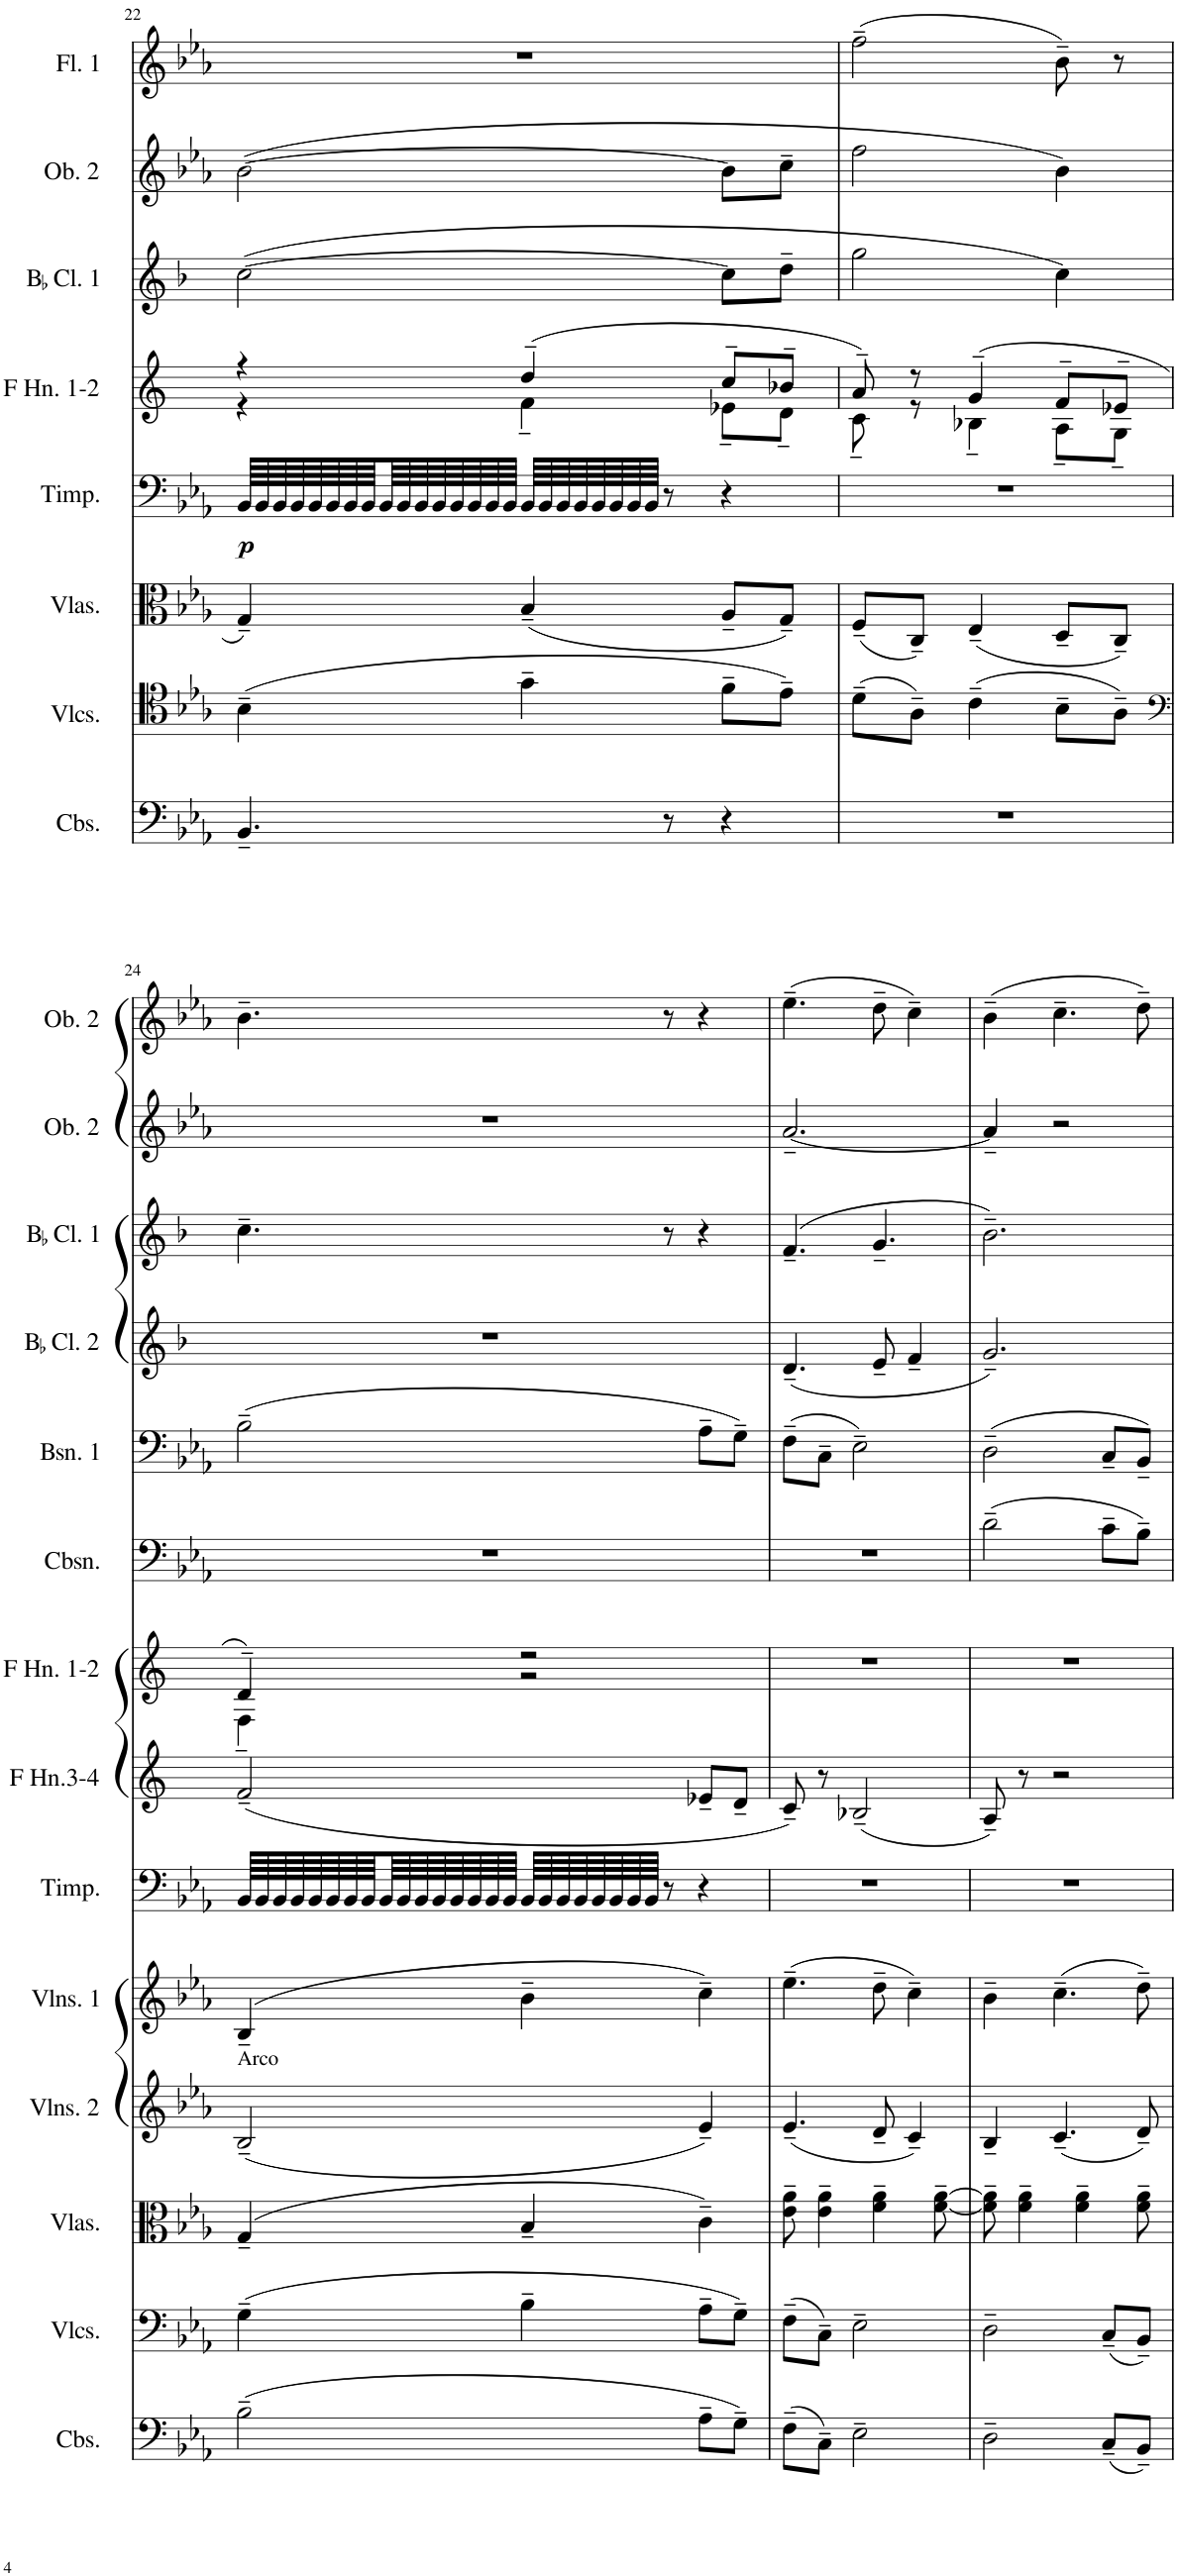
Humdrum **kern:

**kern	**kern	**kern	**kern	**kern	**kern	**dynam	**kern	**kern	**kern	**kern	**kern	**kern	**kern	**kern	**kern
*part15	*part14	*part13	*part12	*part11	*part10	*part10	*part9	*part8	*part7	*part6	*part5	*part4	*part3	*part2	*part1
*staff15	*staff14	*staff13	*staff12	*staff11	*staff10	*staff10	*staff9	*staff8	*staff7	*staff6	*staff5	*staff4	*staff3	*staff2	*staff1
*I"Contrabasses	*I"Violoncellos	*I"Violas	*I"Violins 2	*I"Violins 1	*I"Timpani	*	*I"F Horns 3-4	*I"F Horns 1-2	*I"Contrabasson	*I"Bassoon 1	*I"BaccidentalFlat Clarinet 2	*I"BaccidentalFlat Clarinet 1	*I"Oboe 2	*I"Oboe 1	*I"Flute 1
*I'Cbs.	*I'Vlcs.	*I'Vlas.	*I'Vlns. 2	*I'Vlns. 1	*I'Timp.	*	*I'F Hn.3-4	*I'F Hn. 1-2	*I'Cbsn.	*I'Bsn. 1	*I'BaccidentalFlat Cl. 2	*I'BaccidentalFlat Cl. 1	*I'Ob. 2	*I'Ob. 2	*I'Fl. 1
!!LO:PB:g=z
*clefF4	*clefC4	*clefC3	*clefG2	*clefG2	*clefF4	*	*clefG2	*clefG2	*clefF4	*clefF4	*clefG2	*clefG2	*clefG2	*clefG2	*clefG2
*Trd7c12	*	*	*	*	*	*	*Trd4c7	*Trd4c7	*Trd7c12	*	*Trd1c2	*Trd1c2	*	*	*
*k[b-e-a-]	*k[b-e-a-]	*k[b-e-a-]	*k[b-e-a-]	*k[b-e-a-]	*k[b-e-a-]	*	*k[]	*k[]	*k[b-e-a-]	*k[b-e-a-]	*k[b-]	*k[b-]	*k[b-e-a-]	*k[b-e-a-]	*k[b-e-a-]
*M3/4	*M3/4	*M3/4	*M3/4	*M3/4	*M3/4	*	*M3/4	*M3/4	*M3/4	*M3/4	*M3/4	*M3/4	*M3/4	*M3/4	*M3/4
=22	=22	=22	=22	=22	=22	=22	=22	=22	=22	=22	=22	=22	=22	=22	=22
*	*	*	*	*	*	*	*	*^	*	*	*	*	*	*	*
!	!	!	!	!	!	!LO:DY:b	!	!	!	!	!	!	!	!	!	!
4.BB-~/	(4B-~\	4G~/	2.r	2.r	64BB-/LLLL	p	2.r	4r	4r	2.r	2.r	2.r	([2cc\	2.r	([2b-\	2.r
.	.	.	.	.	64BB-/	.	.	.	.	.	.	.	.	.	.	.
.	.	.	.	.	64BB-/	.	.	.	.	.	.	.	.	.	.	.
.	.	.	.	.	64BB-/	.	.	.	.	.	.	.	.	.	.	.
.	.	.	.	.	64BB-/	.	.	.	.	.	.	.	.	.	.	.
.	.	.	.	.	64BB-/	.	.	.	.	.	.	.	.	.	.	.
.	.	.	.	.	64BB-/	.	.	.	.	.	.	.	.	.	.	.
.	.	.	.	.	64BB-/	.	.	.	.	.	.	.	.	.	.	.
.	.	.	.	.	64BB-/	.	.	.	.	.	.	.	.	.	.	.
.	.	.	.	.	64BB-/	.	.	.	.	.	.	.	.	.	.	.
.	.	.	.	.	64BB-/	.	.	.	.	.	.	.	.	.	.	.
.	.	.	.	.	64BB-/	.	.	.	.	.	.	.	.	.	.	.
.	.	.	.	.	64BB-/	.	.	.	.	.	.	.	.	.	.	.
.	.	.	.	.	64BB-/	.	.	.	.	.	.	.	.	.	.	.
.	.	.	.	.	64BB-/	.	.	.	.	.	.	.	.	.	.	.
.	.	.	.	.	64BB-/JJJJ	.	.	.	.	.	.	.	.	.	.	.
.	4g~\	(4B-~/	.	.	64BB-/LLLL	.	.	(4dd~/	4f~\	.	.	.	.	.	.	.
.	.	.	.	.	64BB-/	.	.	.	.	.	.	.	.	.	.	.
.	.	.	.	.	64BB-/	.	.	.	.	.	.	.	.	.	.	.
.	.	.	.	.	64BB-/	.	.	.	.	.	.	.	.	.	.	.
.	.	.	.	.	64BB-/	.	.	.	.	.	.	.	.	.	.	.
.	.	.	.	.	64BB-/	.	.	.	.	.	.	.	.	.	.	.
.	.	.	.	.	64BB-/	.	.	.	.	.	.	.	.	.	.	.
.	.	.	.	.	64BB-/JJJJ	.	.	.	.	.	.	.	.	.	.	.
8r	.	.	.	.	8r	.	.	.	.	.	.	.	.	.	.	.
4r	8f~\L	8A-~/L	.	.	4r	.	.	8cc~/L	8e-X~\L	.	.	.	8cc\L]	.	8b-\L]	.
.	8e-~\J)	8G~/J)	.	.	.	.	.	8b-X~/J	8d~\J	.	.	.	8dd~\J	.	8cc~\J	.
=23	=23	=23	=23	=23	=23	=23	=23	=23	=23	=23	=23	=23	=23	=23	=23	=23
2.r	(8d~\L	(8F~/L	2.r	2.r	2.r	.	2.r	8a~/)	8c~\	2.r	2.r	2.r	2gg\	2.r	2ff\	(2ff~\
.	8A-~\J)	8C~/J)	.	.	.	.	.	8r	8r	.	.	.	.	.	.	.
.	(4c~\	(4E-~/	.	.	.	.	.	(4g~/	4B-X~\	.	.	.	.	.	.	.
.	8B-~\L	8D~/L	.	.	.	.	.	8f~/L	8A~\L	.	.	.	4cc\)	.	4b-\)	8b-~\)
.	8A-~\J)	8C~/J)	.	.	.	.	.	8e-X~/J	8G~\J	.	.	.	.	.	.	8r
!!LO:LB:g=z
=24	=24	=24	=24	=24	=24	=24	=24	=24	=24	=24	=24	=24	=24	=24	=24	=24
*	*clefF4	*	*	*	*	*	*	*	*	*	*	*	*	*	*	*
!	!	!	!LO:TX:a:t=Arco	!	!	!	!	!	!	!	!	!	!	!	!	!
(2B-~\	(4G~\	(4G~/	(2B-~/	(4B-~/	64BB-/LLLL	.	(2f~/	4d~/)	4F~\	2.r	(2B-~\	2.r	4.cc~\	2.r	4.b-~\	2.r
.	.	.	.	.	64BB-/	.	.	.	.	.	.	.	.	.	.	.
.	.	.	.	.	64BB-/	.	.	.	.	.	.	.	.	.	.	.
.	.	.	.	.	64BB-/	.	.	.	.	.	.	.	.	.	.	.
.	.	.	.	.	64BB-/	.	.	.	.	.	.	.	.	.	.	.
.	.	.	.	.	64BB-/	.	.	.	.	.	.	.	.	.	.	.
.	.	.	.	.	64BB-/	.	.	.	.	.	.	.	.	.	.	.
.	.	.	.	.	64BB-/	.	.	.	.	.	.	.	.	.	.	.
.	.	.	.	.	64BB-/	.	.	.	.	.	.	.	.	.	.	.
.	.	.	.	.	64BB-/	.	.	.	.	.	.	.	.	.	.	.
.	.	.	.	.	64BB-/	.	.	.	.	.	.	.	.	.	.	.
.	.	.	.	.	64BB-/	.	.	.	.	.	.	.	.	.	.	.
.	.	.	.	.	64BB-/	.	.	.	.	.	.	.	.	.	.	.
.	.	.	.	.	64BB-/	.	.	.	.	.	.	.	.	.	.	.
.	.	.	.	.	64BB-/	.	.	.	.	.	.	.	.	.	.	.
.	.	.	.	.	64BB-/JJJJ	.	.	.	.	.	.	.	.	.	.	.
.	4B-~\	4B-~/	.	4b-~\	64BB-/LLLL	.	.	2r	2r	.	.	.	.	.	.	.
.	.	.	.	.	64BB-/	.	.	.	.	.	.	.	.	.	.	.
.	.	.	.	.	64BB-/	.	.	.	.	.	.	.	.	.	.	.
.	.	.	.	.	64BB-/	.	.	.	.	.	.	.	.	.	.	.
.	.	.	.	.	64BB-/	.	.	.	.	.	.	.	.	.	.	.
.	.	.	.	.	64BB-/	.	.	.	.	.	.	.	.	.	.	.
.	.	.	.	.	64BB-/	.	.	.	.	.	.	.	.	.	.	.
.	.	.	.	.	64BB-/JJJJ	.	.	.	.	.	.	.	.	.	.	.
.	.	.	.	.	8r	.	.	.	.	.	.	.	8r	.	8r	.
8A-~\L	8A-~\L	4c~\)	4e-~/)	4cc~\)	4r	.	8e-X~/L	.	.	.	8A-~\L	.	4r	.	4r	.
8G~\J)	8G~\J)	.	.	.	.	.	8d~/J	.	.	.	8G~\J)	.	.	.	.	.
*	*	*	*	*	*	*	*	*v	*v	*	*	*	*	*	*	*
=25	=25	=25	=25	=25	=25	=25	=25	=25	=25	=25	=25	=25	=25	=25	=25
(8F~\L	(8F~\L	8e-\~ 8a-\~	(4.e-~/	(4.ee-~\	2.r	.	8c~/)	2.r	2.r	(8F~\L	(4.d~/	(4.f~/	[2.a-~/	(4.ee-~\	2.r
8C~\J)	8C~\J)	4e-\~ 4a-\~	.	.	.	.	8r	.	.	8C~\J	.	.	.	.	.
2E-~\	2E-~\	.	.	.	.	.	(2B-X~/	.	.	2E-~\)	.	.	.	.	.
.	.	4f\~ 4a-\~	8d~/	8dd~\	.	.	.	.	.	.	8e~/	4.g~/	.	8dd~\	.
.	.	.	4c~/)	4cc~\)	.	.	.	.	.	.	4f~/	.	.	4cc~\)	.
.	.	[8f\~ [8a-\~	.	.	.	.	.	.	.	.	.	.	.	.	.
=26	=26	=26	=26	=26	=26	=26	=26	=26	=26	=26	=26	=26	=26	=26	=26
2D~\	2D~\	8f\]~ 8a-\]~	4B-~/	4b-~\	2.r	.	8A~/)	2.r	(2d~\	(2D~\	2.g~/)	2.b-~\)	4a-~/]	(4b-~\	2.r
.	.	4f\~ 4a-\~	.	.	.	.	8r	.	.	.	.	.	.	.	.
.	.	.	(4.c~/	(4.cc~\	.	.	2r	.	.	.	.	.	2r	4.cc~\	.
.	.	4f\~ 4a-\~	.	.	.	.	.	.	.	.	.	.	.	.	.
(8C~/L	(8C~/L	.	.	.	.	.	.	.	8c~\L	8C~/L	.	.	.	.	.
8BB-~/J)	8BB-~/J)	8f\~ 8a-\~	8d~/)	8dd~\)	.	.	.	.	8B-~\J)	8BB-~/J)	.	.	.	8dd~\)	.
=	=	=	=	=	=	=	=	=	=	=	=	=	=	=	=
*-	*-	*-	*-	*-	*-	*-	*-	*-	*-	*-	*-	*-	*-	*-	*-
